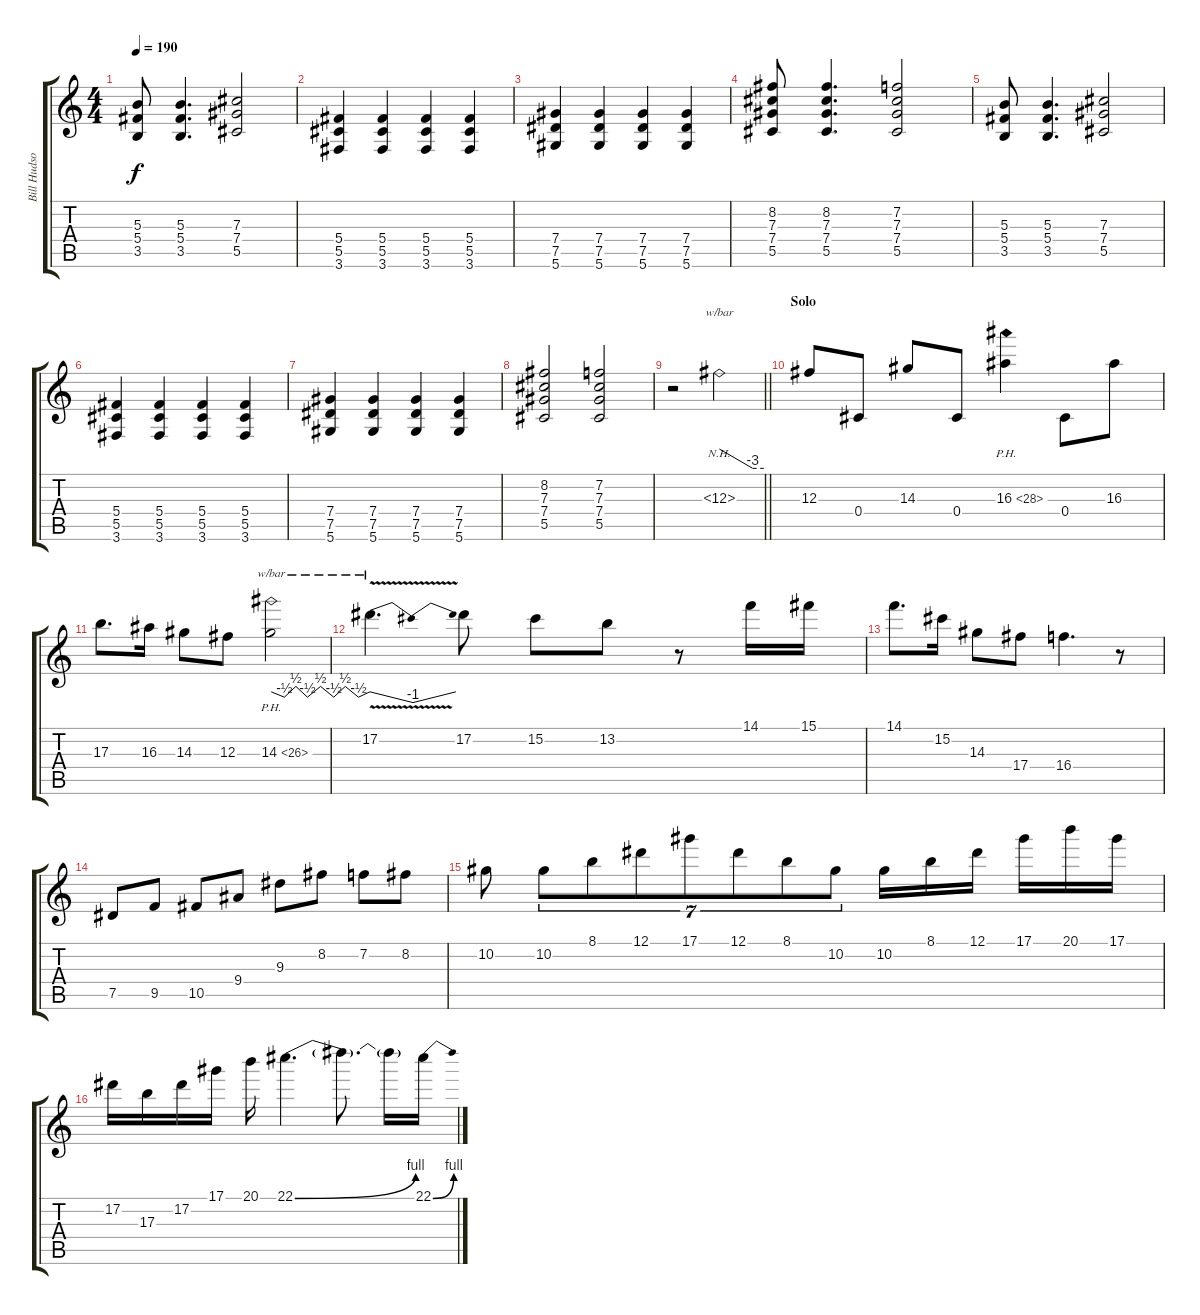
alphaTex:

\track ("Bill Hudson" "Bill Hudso") {instrument distortionguitar}
\staff {score tabs}
\tuning (Eb4 Bb3 Gb3 Db3 Ab2 Eb2) {hide}
\ts (4 4)
\tempo 190
\clef g2
\ks c
(5.3 5.4 3.5).8{dy f} (5.3 5.4 3.5).4{d} (7.3 7.4 5.5).2 |
(5.4 5.5 3.6).4 (5.4 5.5 3.6).4 (5.4 5.5 3.6).4 (5.4 5.5 3.6).4 |
(7.4 7.5 5.6).4 (7.4 7.5 5.6).4 (7.4 7.5 5.6).4 (7.4 7.5 5.6).4 |
(8.2 7.3 7.4 5.5).8 (8.2 7.3 7.4 5.5).4{d} (7.2 7.3 7.4 5.5).2 |
(5.3 5.4 3.5).8 (5.3 5.4 3.5).4{d} (7.3 7.4 5.5).2 |
(5.4 5.5 3.6).4 (5.4 5.5 3.6).4 (5.4 5.5 3.6).4 (5.4 5.5 3.6).4 |
(7.4 7.5 5.6).4 (7.4 7.5 5.6).4 (7.4 7.5 5.6).4 (7.4 7.5 5.6).4 |
(8.2 7.3 7.4 5.5).2 (7.2 7.3 7.4 5.5).2 |
\barLineRight lightlight
r.2 12.3{nh}.2{tbe (custom default 0 0 45 -12 60 -12)} |
\section ("" "Solo")
12.3.8 0.4.8 14.3.8 0.4.8 16.3{ph 12}.4 0.4.8 16.3.8 |
17.3.8{d} 16.3.16 14.3.8 12.3.8 14.3{ph 12}.2{tbe (custom default 0 0 8 -2 15 2 22 -2 30 2 38 -2 45 2 53 -2 60 0)} |
17.2{v}.4{d tbe (dip default 0 0 30 -4 60 0)} 17.2.8 15.2.8 13.2.8 r.8 14.1.16 15.1.16 |
14.1.8{d} 15.2.16 14.3.8 17.4.8 16.4.4{d} r.8 |
7.5.8 9.5.8 10.5.8 9.4.8 9.3.8 8.2.8 7.2.8 8.2.8 |
10.2.8 10.2.8{tu (7 4)} 8.1.8{tu (7 4)} 12.1.8{tu (7 4)} 17.1.8{tu (7 4)} 12.1.8{tu (7 4)} 8.1.8{tu (7 4)} 10.2.8{tu (7 4)} 10.2.16 8.1.16 12.1.16 17.1.16 20.1.16 17.1.16 |
17.2.16 17.3.16 17.2.16 17.1.16 20.1.16 22.1{be (bend 0 0 60 4)}.4{d} 22.1{t}.8{d} 22.1{t}.16 22.1{be (bend 0 0 60 4)}.16
